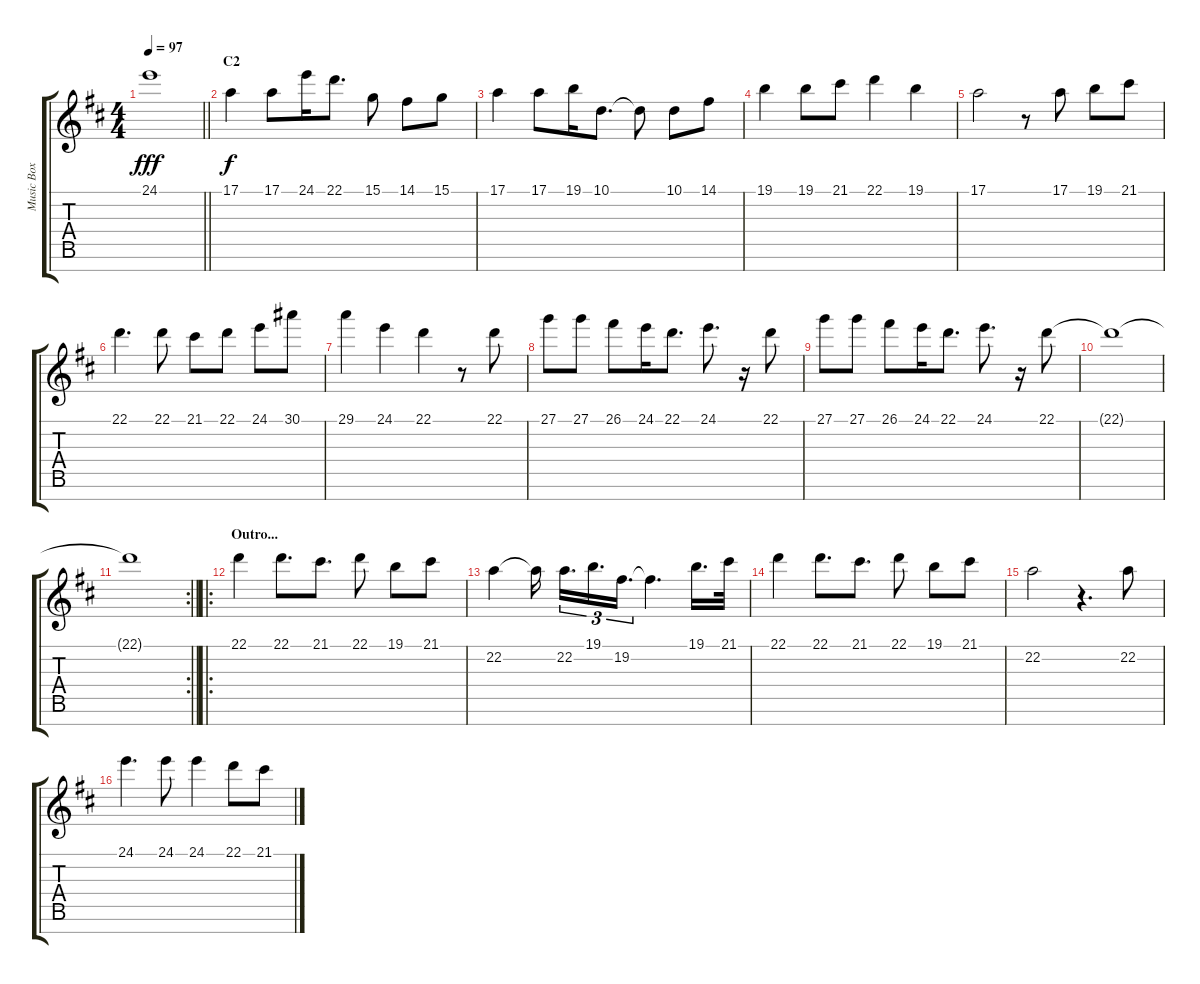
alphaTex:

\track ("Music Box / Synthdizer" "Music Box ") {instrument musicbox}
\staff {score tabs}
\tuning (E4 B3 G3 D3 A2 E2 B1) {hide}
\ts (4 4)
\tempo 97
\clef g2
\barLineRight lightlight
\ks d
24.1{t}.1{dy fff} |
\section ("" "C2")
17.1.4{dy f} 17.1.8 24.1.16 22.1.8{d} 15.1.8 14.1.8 15.1.8 |
17.1.4 17.1.8 19.1.16 10.1.8{d} 10.1{t}.8 10.1.8 14.1.8 |
19.1.4 19.1.8 21.1.8 22.1.4 19.1.4 |
17.1.2 r.8 17.1.8 19.1.8 21.1.8 |
22.1.4{d} 22.1.8 21.1.8 22.1.8 24.1.8 30.1.8 |
29.1.4 24.1.4 22.1.4 r.8 22.1.8 |
27.1.8 27.1.8 26.1.8 24.1.16 22.1.8{d} 24.1.8{d} r.16 22.1.8 |
27.1.8 27.1.8 26.1.8 24.1.16 22.1.8{d} 24.1.8{d} r.16 22.1.8 |
22.1{t}.1 |
\rc 2
\barLineRight lightlight
22.1{t}.1 |
\ro
\section ("" "Outro...")
22.1.4 22.1.8{d} 21.1.8{d} 22.1.8 19.1.8 21.1.8 |
22.2.4{volume 0} 22.2{t}.16{beam splitsecondary} 22.2.16{d tu (3 2)} 19.1.16{d tu (3 2)} 19.2.16{d tu (3 2)} 19.2{t}.4{d} 19.1.16{d} 21.1.32 |
22.1.4 22.1.8{d} 21.1.8{d} 22.1.8 19.1.8 21.1.8 |
22.2.2 r.4{d} 22.2.8 |
24.1.4{d} 24.1.8 24.1.4 22.1.8 21.1.8
